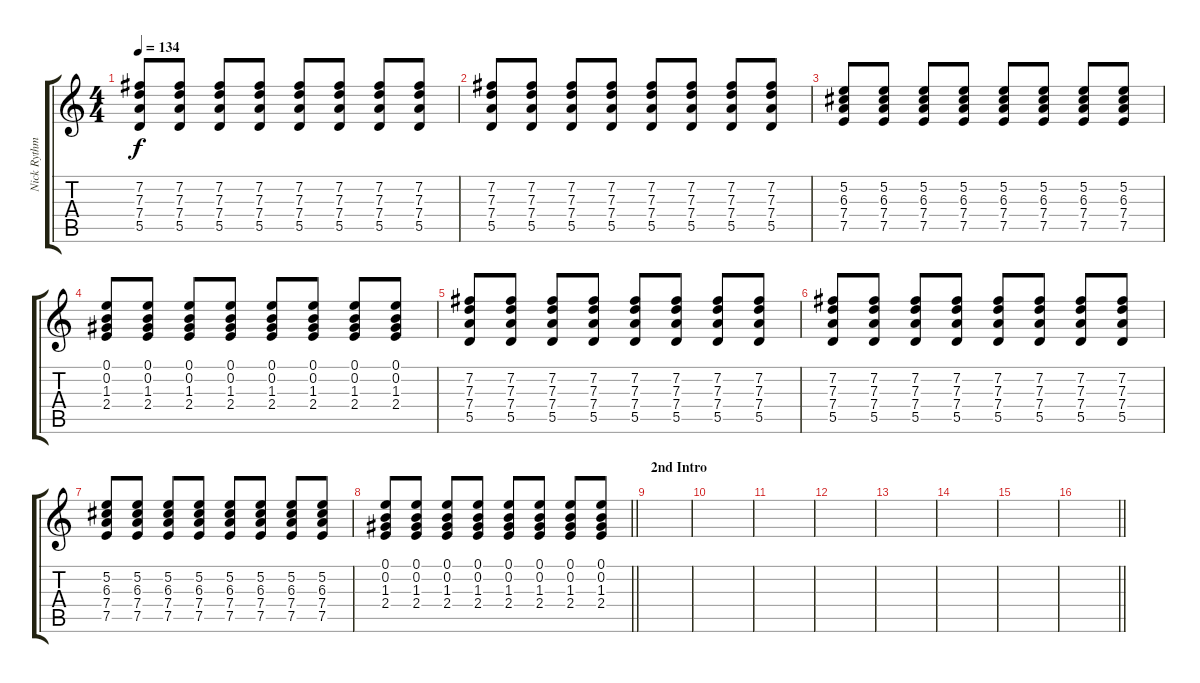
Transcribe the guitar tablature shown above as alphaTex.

\track ("Nick Rythm" "Nick Rythm") {instrument distortionguitar}
\staff {score tabs}
\tuning (E4 B3 G3 D3 A2 E2) {hide}
\ts (4 4)
\tempo 134
\clef g2
\ks c
(7.2 7.3 7.4 5.5).8{dy f} (7.2 7.3 7.4 5.5).8 (7.2 7.3 7.4 5.5).8 (7.2 7.3 7.4 5.5).8 (7.2 7.3 7.4 5.5).8 (7.2 7.3 7.4 5.5).8 (7.2 7.3 7.4 5.5).8 (7.2 7.3 7.4 5.5).8 |
(7.2 7.3 7.4 5.5).8 (7.2 7.3 7.4 5.5).8 (7.2 7.3 7.4 5.5).8 (7.2 7.3 7.4 5.5).8 (7.2 7.3 7.4 5.5).8 (7.2 7.3 7.4 5.5).8 (7.2 7.3 7.4 5.5).8 (7.2 7.3 7.4 5.5).8 |
(5.2 6.3 7.4 7.5).8 (5.2 6.3 7.4 7.5).8 (5.2 6.3 7.4 7.5).8 (5.2 6.3 7.4 7.5).8 (5.2 6.3 7.4 7.5).8 (5.2 6.3 7.4 7.5).8 (5.2 6.3 7.4 7.5).8 (5.2 6.3 7.4 7.5).8 |
(0.1 0.2 1.3 2.4).8 (0.1 0.2 1.3 2.4).8 (0.1 0.2 1.3 2.4).8 (0.1 0.2 1.3 2.4).8 (0.1 0.2 1.3 2.4).8 (0.1 0.2 1.3 2.4).8 (0.1 0.2 1.3 2.4).8 (0.1 0.2 1.3 2.4).8 |
(7.2 7.3 7.4 5.5).8 (7.2 7.3 7.4 5.5).8 (7.2 7.3 7.4 5.5).8 (7.2 7.3 7.4 5.5).8 (7.2 7.3 7.4 5.5).8 (7.2 7.3 7.4 5.5).8 (7.2 7.3 7.4 5.5).8 (7.2 7.3 7.4 5.5).8 |
(7.2 7.3 7.4 5.5).8 (7.2 7.3 7.4 5.5).8 (7.2 7.3 7.4 5.5).8 (7.2 7.3 7.4 5.5).8 (7.2 7.3 7.4 5.5).8 (7.2 7.3 7.4 5.5).8 (7.2 7.3 7.4 5.5).8 (7.2 7.3 7.4 5.5).8 |
(5.2 6.3 7.4 7.5).8 (5.2 6.3 7.4 7.5).8 (5.2 6.3 7.4 7.5).8 (5.2 6.3 7.4 7.5).8 (5.2 6.3 7.4 7.5).8 (5.2 6.3 7.4 7.5).8 (5.2 6.3 7.4 7.5).8 (5.2 6.3 7.4 7.5).8 |
\barLineRight lightlight
(0.1 0.2 1.3 2.4).8 (0.1 0.2 1.3 2.4).8 (0.1 0.2 1.3 2.4).8 (0.1 0.2 1.3 2.4).8 (0.1 0.2 1.3 2.4).8 (0.1 0.2 1.3 2.4).8 (0.1 0.2 1.3 2.4).8 (0.1 0.2 1.3 2.4).8 |
\section ("" "2nd Intro")
|
|
|
|
|
|
|
\barLineRight lightlight
